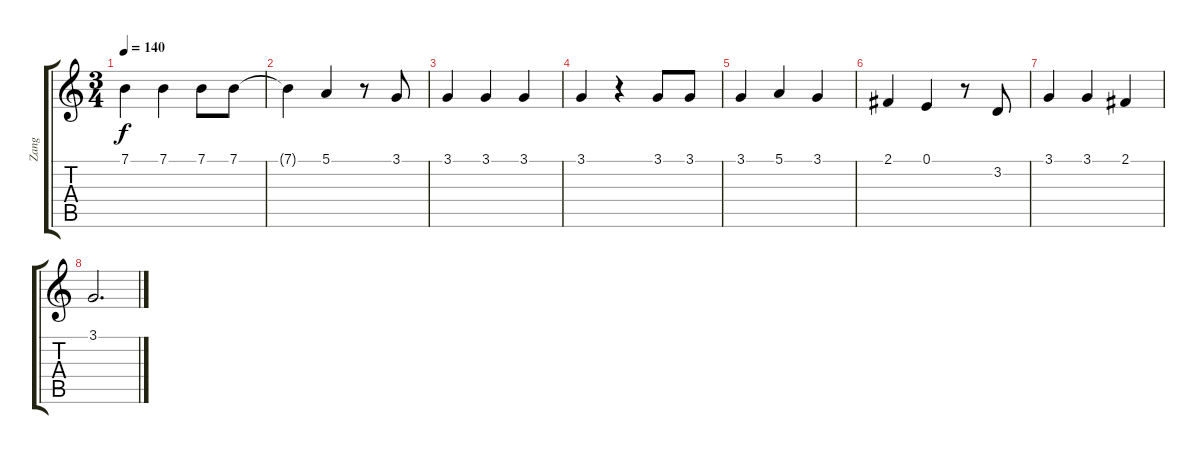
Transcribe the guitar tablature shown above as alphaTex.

\track ("Zang" "Zang") {instrument pad1newage}
\staff {score tabs}
\tuning (E4 B3 G3 D3 A2 E2) {hide}
\ts (3 4)
\tempo 140
\clef g2
\ks c
7.1.4{dy f} 7.1.4 7.1.8 7.1.8 |
7.1{t}.4 5.1.4 r.8 3.1.8 |
3.1.4 3.1.4 3.1.4 |
3.1.4 r.4 3.1.8 3.1.8 |
3.1.4 5.1.4 3.1.4 |
2.1.4 0.1.4 r.8 3.2.8 |
3.1.4 3.1.4 2.1.4 |
3.1.2{d}
